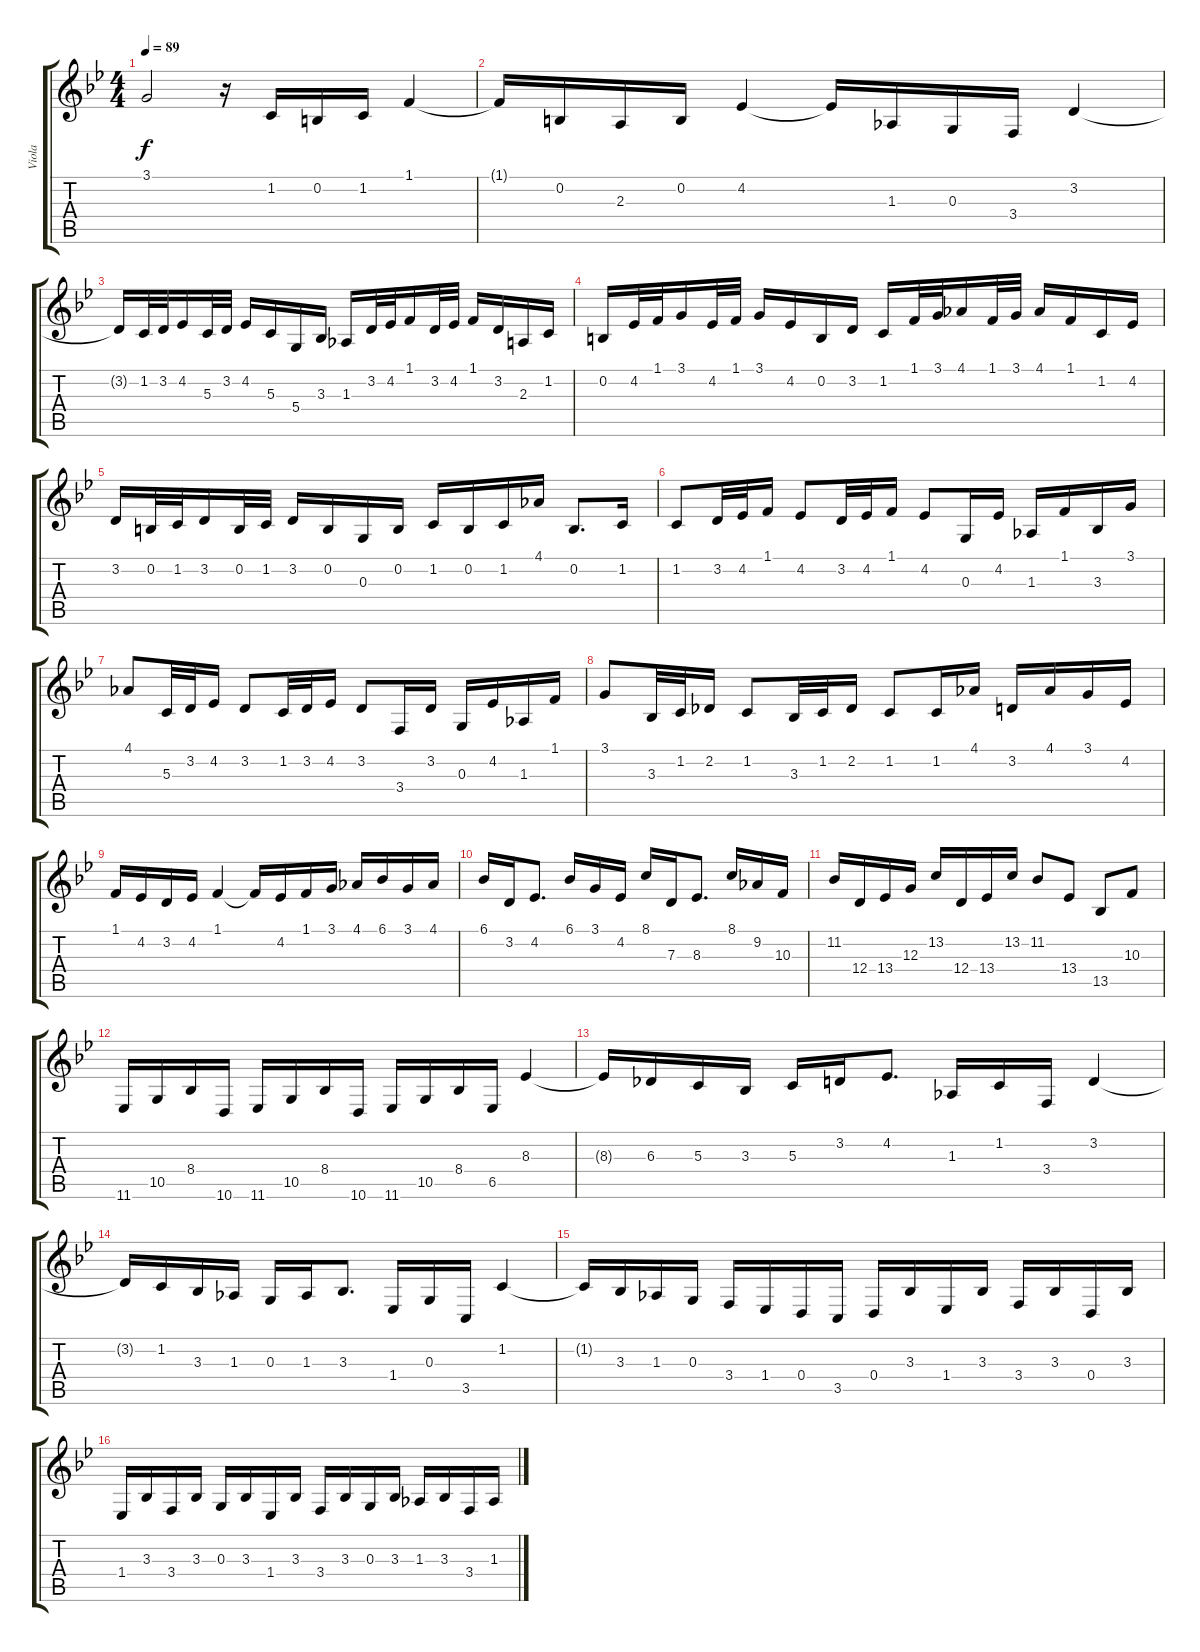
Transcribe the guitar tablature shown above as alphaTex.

\track ("Viola" "Viola") {instrument viola}
\staff {score tabs}
\tuning (E4 B3 G3 D3 A2 E2) {hide}
\ts (4 4)
\tempo 89
\clef g2
\ks gminor
3.1.2{dy f} r.16 1.2.16 0.2.16 1.2.16 1.1.4 |
1.1{t}.16 0.2.16 2.3.16 0.2.16 4.2.4 4.2{t}.16 1.3.16 0.3.16 3.4.16 3.2.4 |
3.2{t}.16 1.2.32 3.2.32 4.2.16 5.3.32 3.2.32 4.2.16 5.3.16 5.4.16 3.3.16 1.3.16 3.2.32 4.2.32 1.1.16 3.2.32 4.2.32 1.1.16 3.2.16 2.3.16 1.2.16 |
0.2.16 4.2.32 1.1.32 3.1.16 4.2.32 1.1.32 3.1.16 4.2.16 0.2.16 3.2.16 1.2.16 1.1.32 3.1.32 4.1.16 1.1.32 3.1.32 4.1.16 1.1.16 1.2.16 4.2.16 |
3.2.16 0.2.32 1.2.32 3.2.16 0.2.32 1.2.32 3.2.16 0.2.16 0.3.16 0.2.16 1.2.16 0.2.16 1.2.16 4.1.16 0.2.8{d} 1.2.16 |
1.2.8 3.2.32 4.2.32 1.1.16 4.2.8 3.2.32 4.2.32 1.1.16 4.2.8 0.3.16 4.2.16 1.3.16 1.1.16 3.3.16 3.1.16 |
4.1.8 5.3.32 3.2.32 4.2.16 3.2.8 1.2.32 3.2.32 4.2.16 3.2.8 3.4.16 3.2.16 0.3.16 4.2.16 1.3.16 1.1.16 |
3.1.8 3.3.32 1.2.32 2.2.16 1.2.8 3.3.32 1.2.32 2.2.16 1.2.8 1.2.16 4.1.16 3.2.16 4.1.16 3.1.16 4.2.16 |
1.1.16 4.2.16 3.2.16 4.2.16 1.1.4 1.1{t}.16 4.2.16 1.1.16 3.1.16 4.1.16 6.1.16 3.1.16 4.1.16 |
6.1.16 3.2.16 4.2.8{d} 6.1.16 3.1.16 4.2.16 8.1.16 7.3.16 8.3.8{d} 8.1.16 9.2.16 10.3.16 |
11.2.16 12.4.16 13.4.16 12.3.16 13.2.16 12.4.16 13.4.16 13.2.16 11.2.8 13.4.8 13.5.8 10.3.8 |
11.6.16 10.5.16 8.4.16 10.6.16 11.6.16 10.5.16 8.4.16 10.6.16 11.6.16 10.5.16 8.4.16 6.5.16 8.3.4 |
8.3{t}.16 6.3.16 5.3.16 3.3.16 5.3.16 3.2.16 4.2.8{d} 1.3.16 1.2.16 3.4.16 3.2.4 |
3.2{t}.16 1.2.16 3.3.16 1.3.16 0.3.16 1.3.16 3.3.8{d} 1.4.16 0.3.16 3.5.16 1.2.4 |
1.2{t}.16 3.3.16 1.3.16 0.3.16 3.4.16 1.4.16 0.4.16 3.5.16 0.4.16 3.3.16 1.4.16 3.3.16 3.4.16 3.3.16 0.4.16 3.3.16 |
1.4.16 3.3.16 3.4.16 3.3.16 0.3.16 3.3.16 1.4.16 3.3.16 3.4.16 3.3.16 0.3.16 3.3.16 1.3.16 3.3.16 3.4.16 1.3.16
